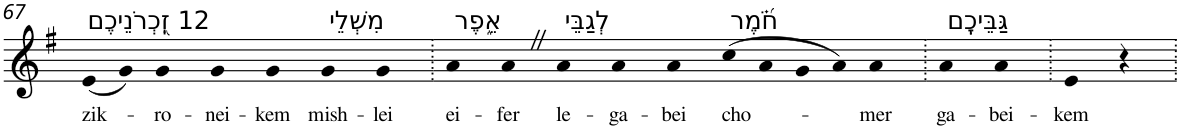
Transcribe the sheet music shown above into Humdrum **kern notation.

**kern	**text
*part1	*part1
*staff1	*staff1
*I"Piano	*
*I'Pno	*
!!LO:PB:g=z
*clefG2	*
*k[f#]	*
*G:	*
=67	=67
!LO:TX:a:t=12 זִֽ֭כְרֹנֵיכֶם	!
!	!LO:LY:b
(8e	zik-
8g)	.
!	!LO:LY:b
4g	-ro-
!	!LO:LY:b
4g	-nei-
!	!LO:LY:b
4g	-kem
!LO:TX:a:t=מִשְׁלֵי	!
!	!LO:LY:b
4g	mish-
!	!LO:LY:b
4g	-lei
=68.	=68.
!LO:TX:a:t=אֵ֑פֶר	!
!	!LO:LY:b
4a	ei-
!	!LO:LY:b
4aZ	-fer
!LO:TX:a:t=לְגַבֵּי	!
!	!LO:LY:b
4a	le-
!	!LO:LY:b
4a	-ga-
!	!LO:LY:b
4a	-bei
!LO:TX:a:t=חֹ֝֗מֶר	!
!	!LO:LY:b
(8cc	cho-
8a	.
8g	.
8a)	.
!	!LO:LY:b
4a	-mer
=69.	=69.
!LO:TX:a:t=גַּבֵּיכֶֽם	!
!	!LO:LY:b
4a	ga-
!	!LO:LY:b
4a	-bei-
=70.	=70.
!	!LO:LY:b
4e	-kem
4r	.
=.	=.
*-	*-
